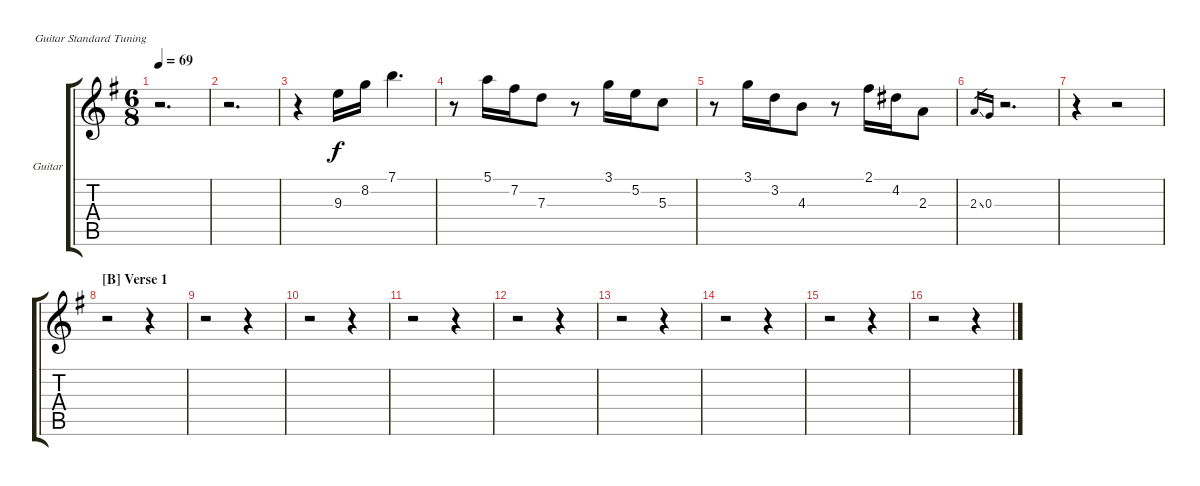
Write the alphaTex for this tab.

\bracketExtendMode groupsimilarinstruments
\firstSystemTrackNameOrientation horizontal
\otherSystemsTrackNameOrientation horizontal
\track ("E And A Guitar 2" "Guitar") {instrument acousticguitarnylon}
\staff {score tabs}
\tuning (E4 B3 G3 D3 A2 E2)
\ts (6 8)
\tempo 69
\clef g2
\ks g
r.2{d dy f} |
r.2{d} |
r.4 9.3.16 8.2.16 7.1.4{d} |
r.8 5.1.16 7.2.16 7.3.8 r.8 3.1.16 5.2.16 5.3.8 |
r.8 3.1.16 3.2.16 4.3.8 r.8 2.1.16 4.2.16 2.3.8 |
2.3{ss}.16{gr} 0.3.16{gr} r.2{d} |
r.4 r.2 |
\section ("B" "Verse 1")
r.2 r.4 |
r.2 r.4 |
r.2 r.4 |
r.2 r.4 |
r.2 r.4 |
r.2 r.4 |
r.2 r.4 |
r.2 r.4 |
r.2 r.4
